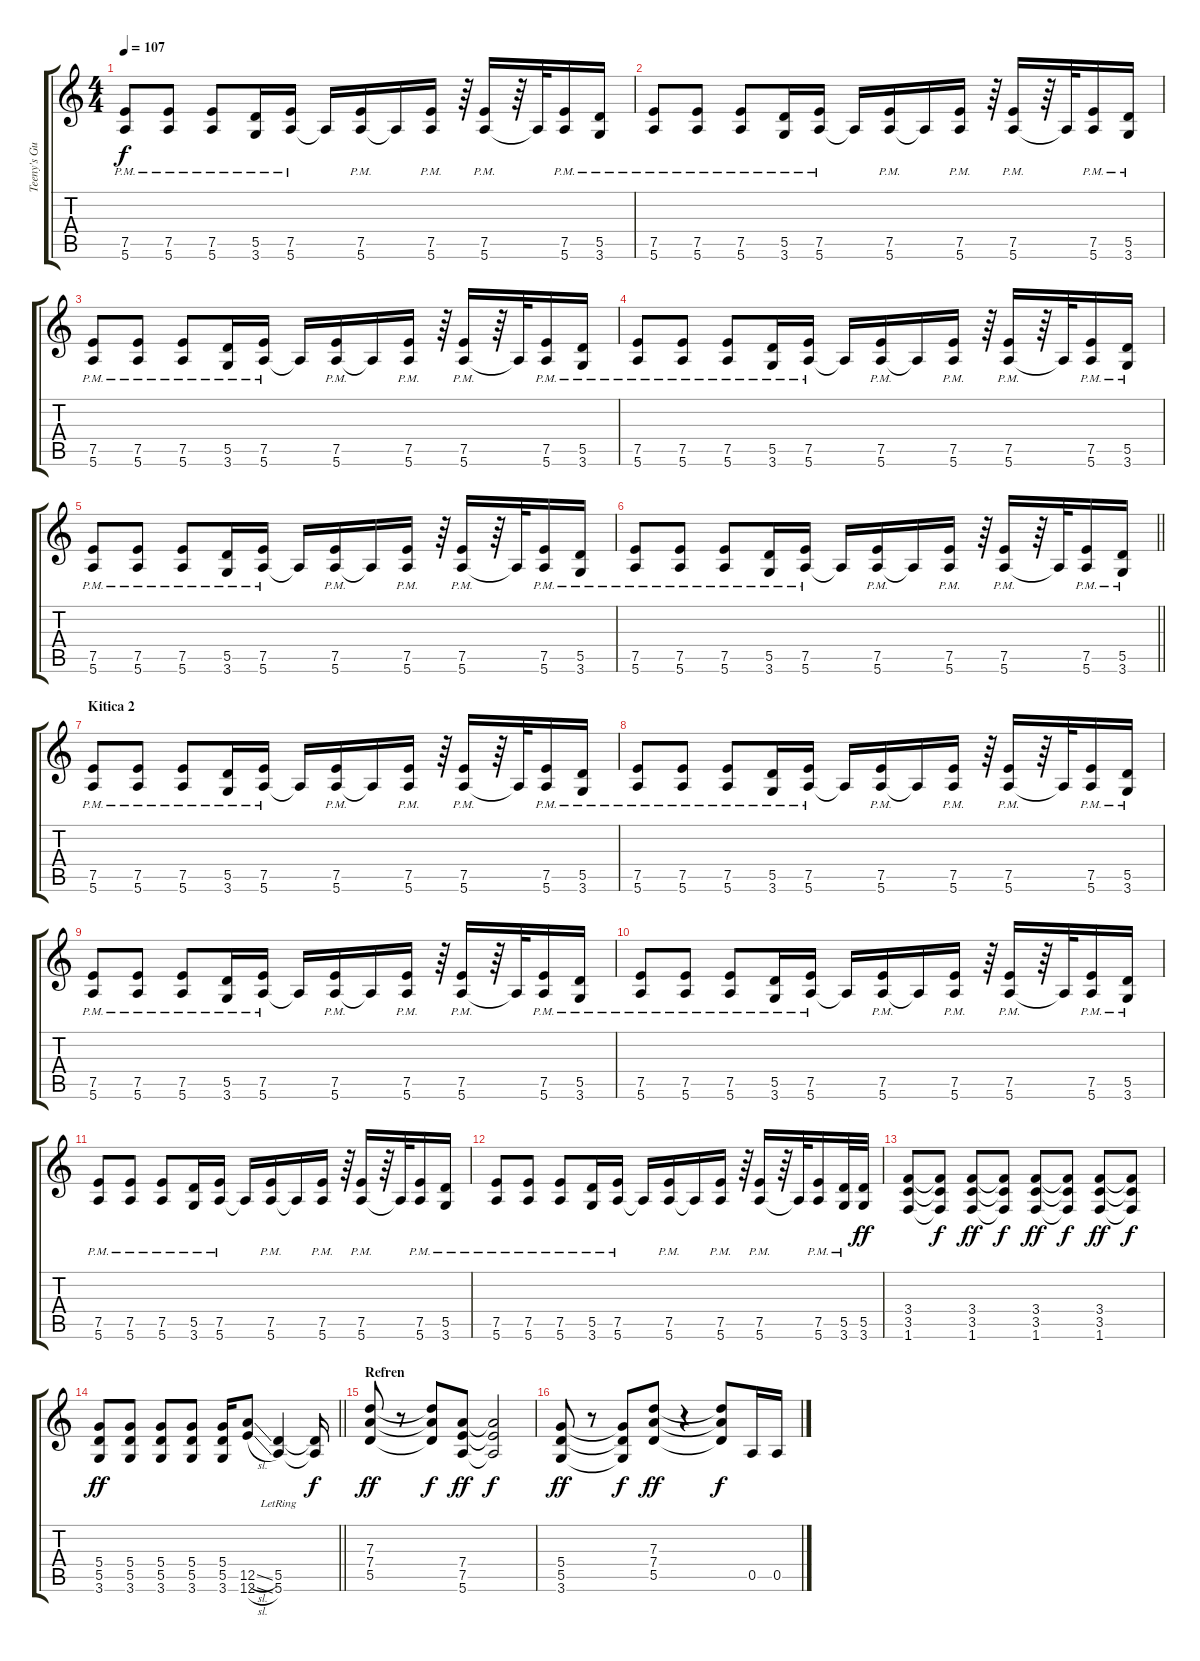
\track ("Teeny's Guitar" "Teeny's Gu") {instrument overdrivenguitar}
\staff {score tabs}
\tuning (E4 B3 G3 D3 A2 E2) {hide}
\ts (4 4)
\tempo 107
\clef g2
\ks c
(7.5 5.6{pm}).8{dy f} (7.5 5.6{pm}).8 (7.5 5.6{pm}).8 (5.5 3.6{pm}).16 (7.5 5.6{pm}).16 5.6{t}.16 (7.5 5.6{pm}).16 5.6{t}.16 (7.5 5.6{pm}).16 r.64 (7.5 5.6{pm}).16 r.64 5.6{t}.32 (7.5 5.6{pm}).16 (5.5 3.6{pm}).16 |
(7.5 5.6{pm}).8 (7.5 5.6{pm}).8 (7.5 5.6{pm}).8 (5.5 3.6{pm}).16 (7.5 5.6{pm}).16 5.6{t}.16 (7.5 5.6{pm}).16 5.6{t}.16 (7.5 5.6{pm}).16 r.64 (7.5 5.6{pm}).16 r.64 5.6{t}.32 (7.5 5.6{pm}).16 (5.5 3.6{pm}).16 |
(7.5 5.6{pm}).8 (7.5 5.6{pm}).8 (7.5 5.6{pm}).8 (5.5 3.6{pm}).16 (7.5 5.6{pm}).16 5.6{t}.16 (7.5 5.6{pm}).16 5.6{t}.16 (7.5 5.6{pm}).16 r.64 (7.5 5.6{pm}).16 r.64 5.6{t}.32 (7.5 5.6{pm}).16 (5.5 3.6{pm}).16 |
(7.5 5.6{pm}).8 (7.5 5.6{pm}).8 (7.5 5.6{pm}).8 (5.5 3.6{pm}).16 (7.5 5.6{pm}).16 5.6{t}.16 (7.5 5.6{pm}).16 5.6{t}.16 (7.5 5.6{pm}).16 r.64 (7.5 5.6{pm}).16 r.64 5.6{t}.32 (7.5 5.6{pm}).16 (5.5 3.6{pm}).16 |
(7.5 5.6{pm}).8 (7.5 5.6{pm}).8 (7.5 5.6{pm}).8 (5.5 3.6{pm}).16 (7.5 5.6{pm}).16 5.6{t}.16 (7.5 5.6{pm}).16 5.6{t}.16 (7.5 5.6{pm}).16 r.64 (7.5 5.6{pm}).16 r.64 5.6{t}.32 (7.5 5.6{pm}).16 (5.5 3.6{pm}).16 |
\barLineRight lightlight
(7.5 5.6{pm}).8 (7.5 5.6{pm}).8 (7.5 5.6{pm}).8 (5.5 3.6{pm}).16 (7.5 5.6{pm}).16 5.6{t}.16 (7.5 5.6{pm}).16 5.6{t}.16 (7.5 5.6{pm}).16 r.64 (7.5 5.6{pm}).16 r.64 5.6{t}.32 (7.5 5.6{pm}).16 (5.5 3.6{pm}).16 |
\section ("" "Kitica 2")
(7.5 5.6{pm}).8 (7.5 5.6{pm}).8 (7.5 5.6{pm}).8 (5.5 3.6{pm}).16 (7.5 5.6{pm}).16 5.6{t}.16 (7.5 5.6{pm}).16 5.6{t}.16 (7.5 5.6{pm}).16 r.64 (7.5 5.6{pm}).16 r.64 5.6{t}.32 (7.5 5.6{pm}).16 (5.5 3.6{pm}).16 |
(7.5 5.6{pm}).8 (7.5 5.6{pm}).8 (7.5 5.6{pm}).8 (5.5 3.6{pm}).16 (7.5 5.6{pm}).16 5.6{t}.16 (7.5 5.6{pm}).16 5.6{t}.16 (7.5 5.6{pm}).16 r.64 (7.5 5.6{pm}).16 r.64 5.6{t}.32 (7.5 5.6{pm}).16 (5.5 3.6{pm}).16 |
(7.5 5.6{pm}).8 (7.5 5.6{pm}).8 (7.5 5.6{pm}).8 (5.5 3.6{pm}).16 (7.5 5.6{pm}).16 5.6{t}.16 (7.5 5.6{pm}).16 5.6{t}.16 (7.5 5.6{pm}).16 r.64 (7.5 5.6{pm}).16 r.64 5.6{t}.32 (7.5 5.6{pm}).16 (5.5 3.6{pm}).16 |
(7.5 5.6{pm}).8 (7.5 5.6{pm}).8 (7.5 5.6{pm}).8 (5.5 3.6{pm}).16 (7.5 5.6{pm}).16 5.6{t}.16 (7.5 5.6{pm}).16 5.6{t}.16 (7.5 5.6{pm}).16 r.64 (7.5 5.6{pm}).16 r.64 5.6{t}.32 (7.5 5.6{pm}).16 (5.5 3.6{pm}).16 |
(7.5 5.6{pm}).8 (7.5 5.6{pm}).8 (7.5 5.6{pm}).8 (5.5 3.6{pm}).16 (7.5 5.6{pm}).16 5.6{t}.16 (7.5 5.6{pm}).16 5.6{t}.16 (7.5 5.6{pm}).16 r.64 (7.5 5.6{pm}).16 r.64 5.6{t}.32 (7.5 5.6{pm}).16 (5.5 3.6{pm}).16 |
(7.5 5.6{pm}).8 (7.5 5.6{pm}).8 (7.5 5.6{pm}).8 (5.5 3.6{pm}).16 (7.5 5.6{pm}).16 5.6{t}.16 (7.5 5.6{pm}).16 5.6{t}.16 (7.5 5.6{pm}).16 r.64 (7.5 5.6{pm}).16 r.64 5.6{t}.32 (7.5 5.6{pm}).16 (5.5 3.6{pm}).32 (5.5 3.6).32{dy ff} |
(3.4 3.5 1.6).8 (3.4{t} 3.5{t} 1.6{t}).8{dy f} (3.4 3.5 1.6).8{dy ff} (3.4{t} 3.5{t} 1.6{t}).8{dy f} (3.4 3.5 1.6).8{dy ff} (3.4{t} 3.5{t} 1.6{t}).8{dy f} (3.4 3.5 1.6).8{dy ff} (3.4{t} 3.5{t} 1.6{t}).8{dy f} |
\barLineRight lightlight
(5.4 5.5 3.6).8{dy ff} (5.4 5.5 3.6).8 (5.4 5.5 3.6).8 (5.4 5.5 3.6).8 (5.4 5.5 3.6).16 (12.5{sl} 12.6{sl}).8 (5.5{lr} 5.6).4 (5.5{t} 5.6{t}).16{dy f} |
\section ("" "Refren")
(7.3 7.4 5.5).8{dy ff} r.8 (7.3{t} 7.4{t} 5.5{t}).8{dy f} (7.4 7.5 5.6).8{dy ff} (7.4{t} 7.5{t} 5.6{t}).2{dy f} |
(5.4 5.5 3.6).8{dy ff} r.8 (5.4{t} 5.5{t} 3.6{t}).8{dy f} (7.3 7.4 5.5).8{dy ff} r.4 (7.3{t} 7.4{t} 5.5{t}).8{dy f} 0.5.16 0.5.16
